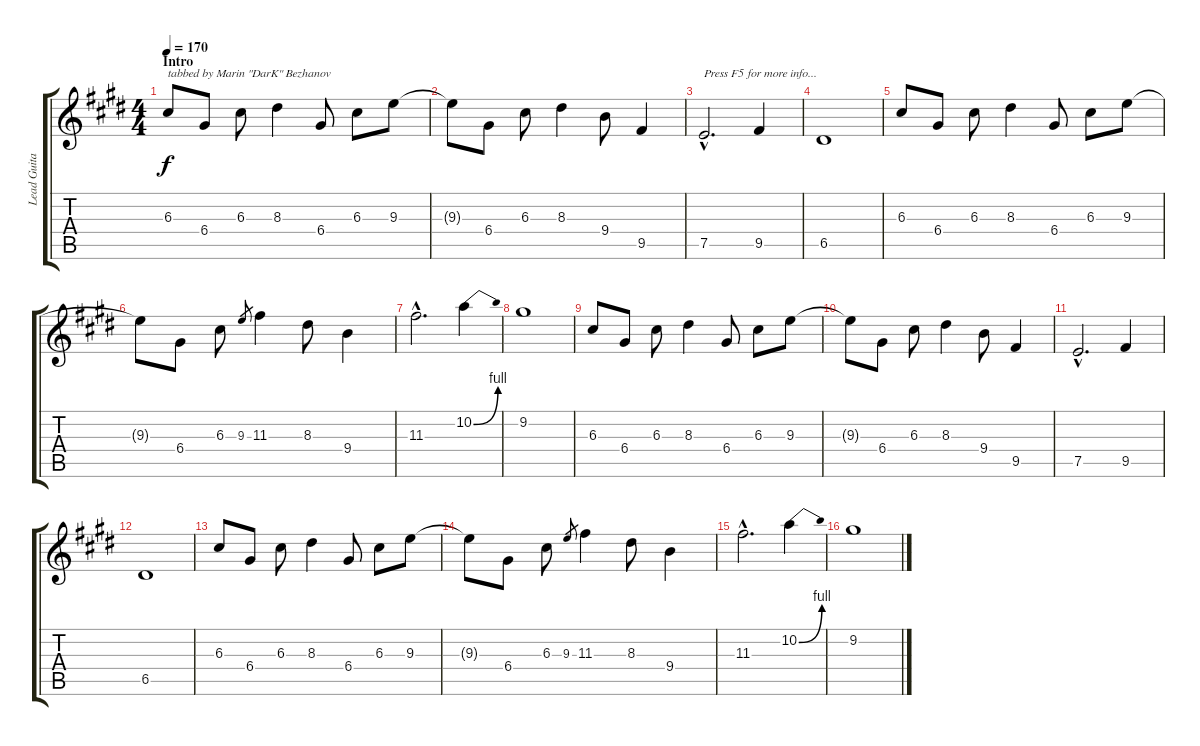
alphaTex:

\track ("Lead Guitar" "Lead Guita") {instrument distortionguitar}
\staff {score tabs}
\tuning (E4 B3 G3 D3 A2 E2) {hide}
\ts (4 4)
\section ("" "Intro")
\tempo 170
\clef g2
\ks c#minor
6.3.8{txt "tabbed by Marin \"DarK\" Bezhanov" dy f instrument distortionguitar} 6.4.8 6.3.8 8.3.4 6.4.8 6.3.8 9.3.8 |
9.3{t}.8 6.4.8{txt ""} 6.3.8 8.3.4 9.4.8 9.5.4 |
7.5{hac}.2{d txt "Press F5 for more info..."} 9.5.4 |
6.5.1 |
6.3.8 6.4.8 6.3.8 8.3.4 6.4.8 6.3.8 9.3.8 |
9.3{t}.8 6.4.8 6.3.8 9.3.8{gr} 11.3.4 8.3.8 9.4.4 |
11.3{hac}.2{d} 10.2{be (bend 0 0 60 4)}.4 |
9.2.1 |
6.3.8 6.4.8 6.3.8 8.3.4 6.4.8 6.3.8 9.3.8 |
9.3{t}.8 6.4.8 6.3.8 8.3.4 9.4.8 9.5.4 |
7.5{hac}.2{d} 9.5.4 |
6.5.1 |
6.3.8 6.4.8 6.3.8 8.3.4 6.4.8 6.3.8 9.3.8 |
9.3{t}.8 6.4.8 6.3.8 9.3.8{gr} 11.3.4 8.3.8 9.4.4 |
11.3{hac}.2{d} 10.2{be (bend 0 0 60 4)}.4 |
9.2.1
